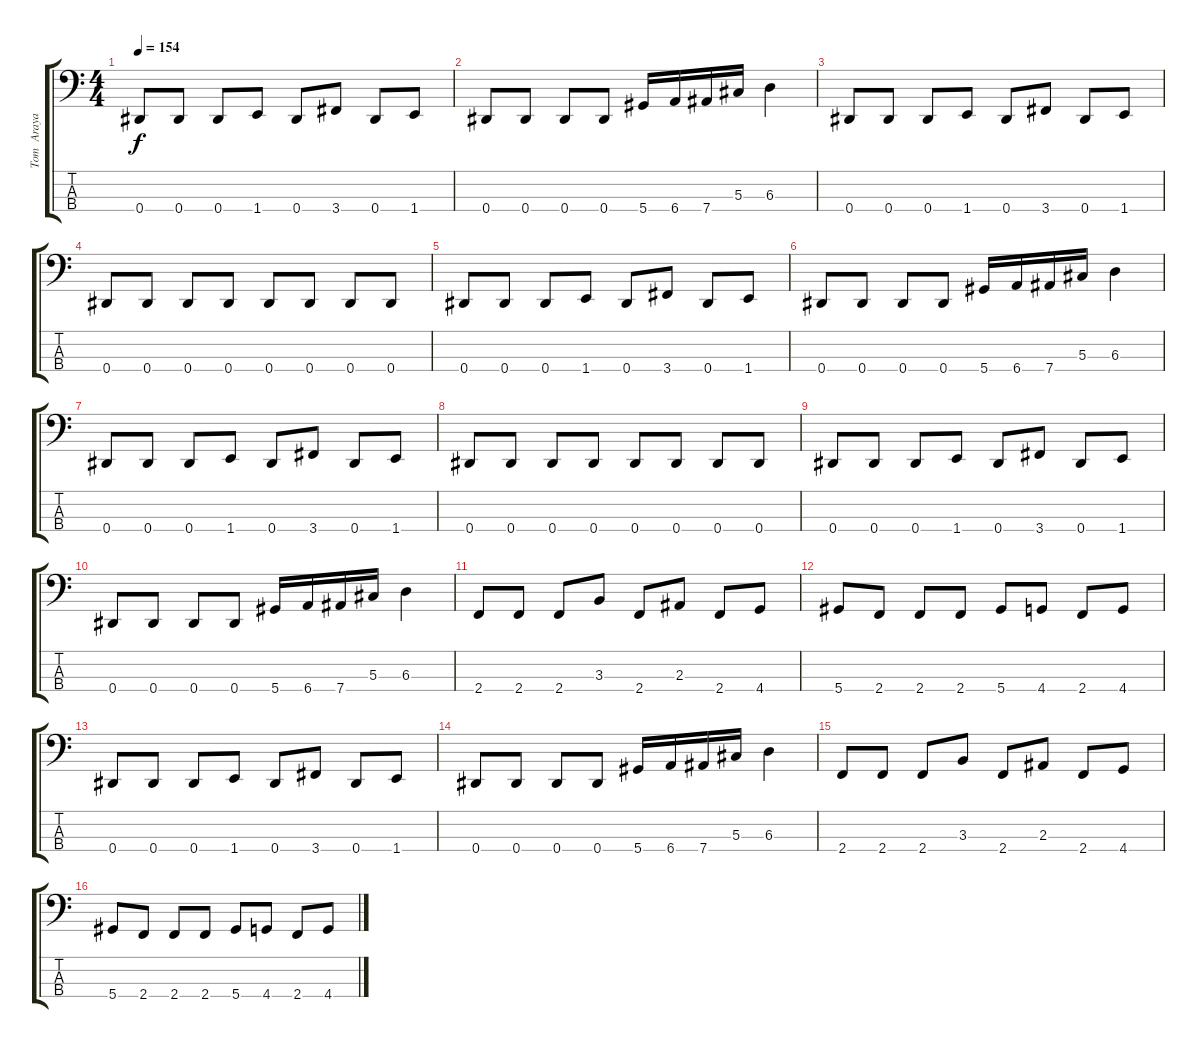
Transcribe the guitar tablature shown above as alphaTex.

\track ("Tom  Araya" "Tom  Araya") {instrument electricbasspick}
\staff {score tabs}
\tuning (Gb2 Db2 Ab1 Eb1) {hide}
\ts (4 4)
\tempo 154
\clef f4
\ks c
0.4.8{dy f} 0.4.8 0.4.8 1.4.8 0.4.8 3.4.8 0.4.8 1.4.8 |
0.4.8 0.4.8 0.4.8 0.4.8 5.4.16 6.4.16 7.4.16 5.3.16 6.3.4 |
0.4.8 0.4.8 0.4.8 1.4.8 0.4.8 3.4.8 0.4.8 1.4.8 |
0.4.8 0.4.8 0.4.8 0.4.8 0.4.8 0.4.8 0.4.8 0.4.8 |
0.4.8 0.4.8 0.4.8 1.4.8 0.4.8 3.4.8 0.4.8 1.4.8 |
0.4.8 0.4.8 0.4.8 0.4.8 5.4.16 6.4.16 7.4.16 5.3.16 6.3.4 |
0.4.8 0.4.8 0.4.8 1.4.8 0.4.8 3.4.8 0.4.8 1.4.8 |
0.4.8 0.4.8 0.4.8 0.4.8 0.4.8 0.4.8 0.4.8 0.4.8 |
0.4.8 0.4.8 0.4.8 1.4.8 0.4.8 3.4.8 0.4.8 1.4.8 |
0.4.8 0.4.8 0.4.8 0.4.8 5.4.16 6.4.16 7.4.16 5.3.16 6.3.4 |
2.4.8 2.4.8 2.4.8 3.3.8 2.4.8 2.3.8 2.4.8 4.4.8 |
5.4.8 2.4.8 2.4.8 2.4.8 5.4.8 4.4.8 2.4.8 4.4.8 |
0.4.8 0.4.8 0.4.8 1.4.8 0.4.8 3.4.8 0.4.8 1.4.8 |
0.4.8 0.4.8 0.4.8 0.4.8 5.4.16 6.4.16 7.4.16 5.3.16 6.3.4 |
2.4.8 2.4.8 2.4.8 3.3.8 2.4.8 2.3.8 2.4.8 4.4.8 |
5.4.8 2.4.8 2.4.8 2.4.8 5.4.8 4.4.8 2.4.8 4.4.8
